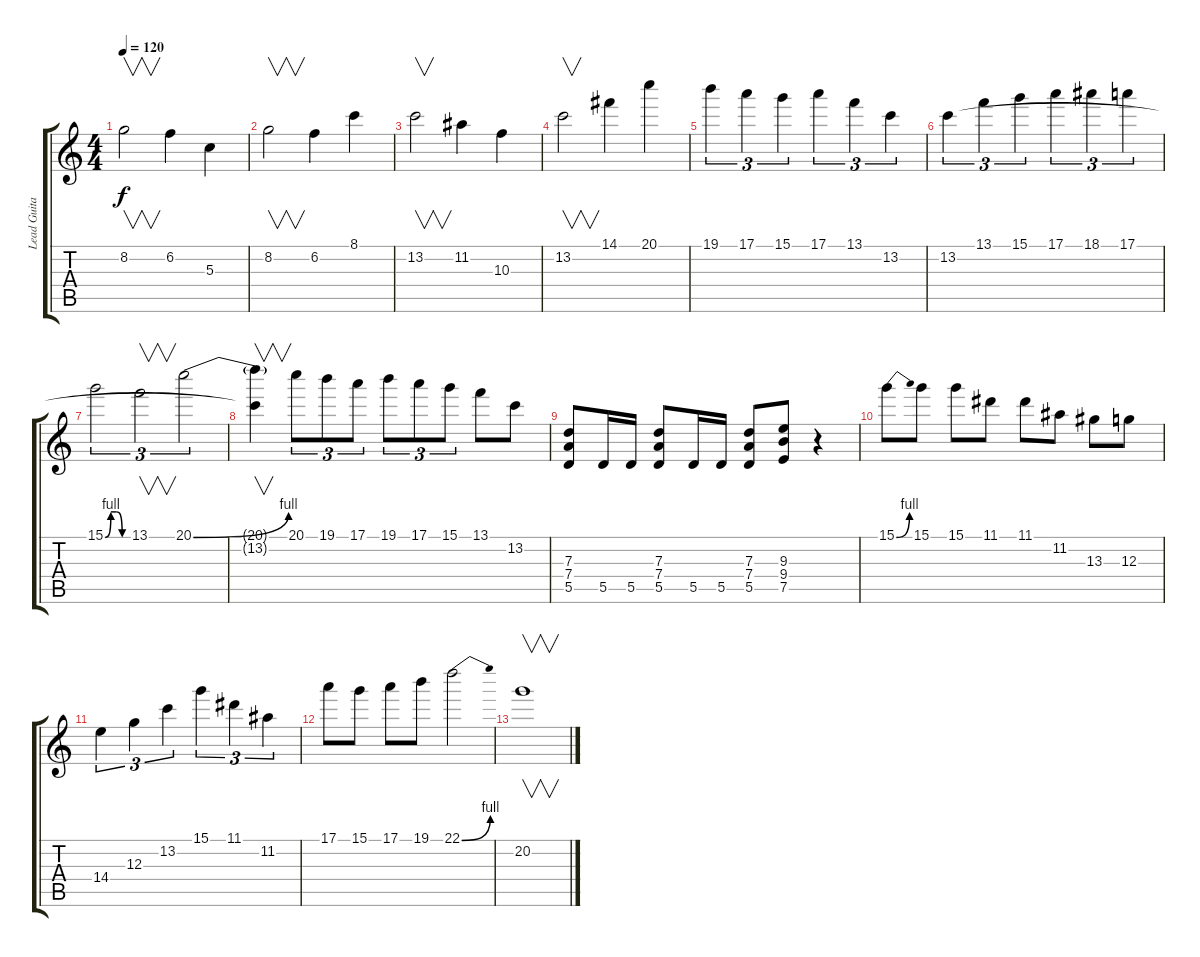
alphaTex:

\track ("Lead Guitar" "Lead Guita") {instrument distortionguitar}
\staff {score tabs}
\tuning (E4 B3 G3 D3 A2 E2) {hide}
\ts (4 4)
\tempo 120
\clef g2
\ks c
8.2.2{v dy f instrument distortionguitar} 6.2.4 5.3.4 |
8.2.2{v} 6.2.4 8.1.4 |
13.2.2{v} 11.2.4 10.3.4 |
13.2.2{v} 14.1.4 20.1.4 |
19.1.4{tu (3 2)} 17.1.4{tu (3 2)} 15.1.4{tu (3 2)} 17.1.4{tu (3 2)} 13.1.4{tu (3 2)} 13.2.4{tu (3 2)} |
13.2.4{tu (3 2)} 13.1.4{tu (3 2)} 15.1.4{tu (3 2)} 17.1.4{tu (3 2)} 18.1.4{tu (3 2)} 17.1.4{tu (3 2)} |
15.1{be (custom 0 0 15 4 30 4 45 0 60 0)}.2{tu (3 2)} 13.1.2{v tu (3 2)} 20.1{be (bend 0 0 60 4)}.2{tu (3 2)} |
(20.1{t} 13.2{t}).4{v} 20.1.8{tu (3 2)} 19.1.8{tu (3 2)} 17.1.8{tu (3 2)} 19.1.8{tu (3 2)} 17.1.8{tu (3 2)} 15.1.8{tu (3 2)} 13.1.8 13.2.8 |
(7.3 7.4 5.5).8 5.5.16 5.5.16 (7.3 7.4 5.5).8 5.5.16 5.5.16 (7.3 7.4 5.5).8 (9.3 9.4 7.5).8 r.4 |
15.1{be (bend 0 0 60 4)}.8 15.1.8 15.1.8 11.1.8 11.1.8 11.2.8 13.3.8 12.3.8 |
14.4.4{tu (3 2)} 12.3.4{tu (3 2)} 13.2.4{tu (3 2)} 15.1.4{tu (3 2)} 11.1.4{tu (3 2)} 11.2.4{tu (3 2)} |
17.1.8 15.1.8 17.1.8 19.1.8 22.1{be (bend 0 0 60 4)}.2 |
20.2.1{v}
